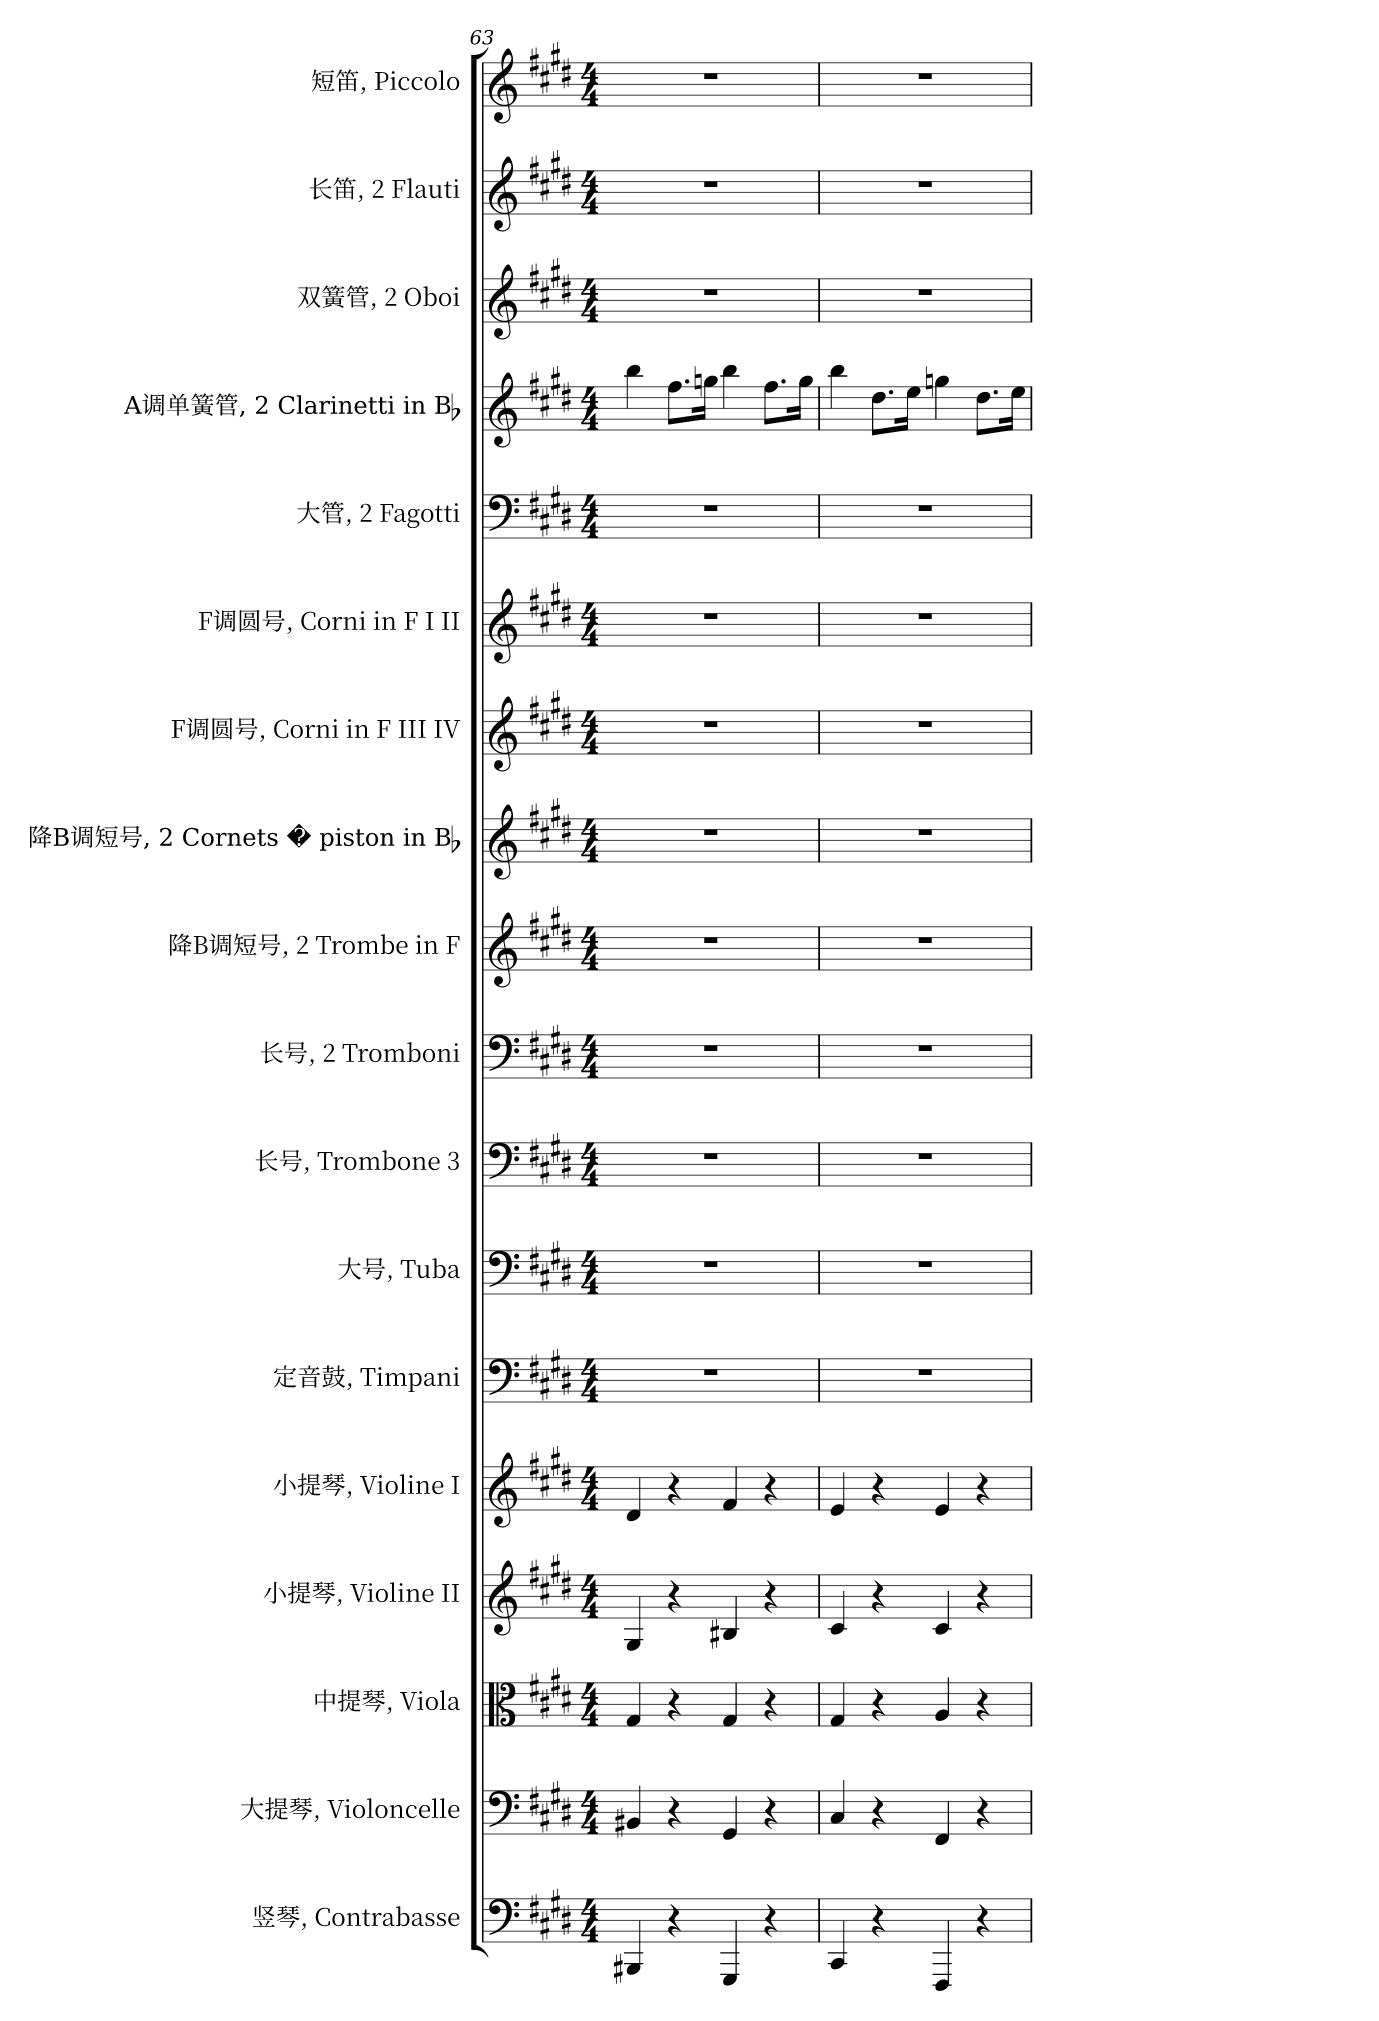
**kern	**kern	**kern	**kern	**kern	**kern	**kern	**kern	**kern	**kern	**kern	**kern	**kern	**kern	**kern	**kern	**kern	**kern
*part18	*part17	*part16	*part15	*part14	*part13	*part12	*part11	*part10	*part9	*part8	*part7	*part6	*part5	*part4	*part3	*part2	*part1
*staff18	*staff17	*staff16	*staff15	*staff14	*staff13	*staff12	*staff11	*staff10	*staff9	*staff8	*staff7	*staff6	*staff5	*staff4	*staff3	*staff2	*staff1
*I"竖琴, Contrabasse	*I"大提琴, Violoncelle	*I"中提琴, Viola	*I"小提琴, Violine II	*I"小提琴, Violine I	*I"定音鼓, Timpani	*I"大号, Tuba	*I"长号, Trombone 3	*I"长号, 2 Tromboni	*I"降B调短号, 2 Trombe in F	*I"降B调短号, 2 Cornets � piston in Bb	*I"F调圆号, Corni in F III IV	*I"F调圆号, Corni in F I II	*I"大管, 2 Fagotti	*I"A调单簧管, 2 Clarinetti in Bb	*I"双簧管, 2 Oboi	*I"长笛, 2 Flauti	*I"短笛, Piccolo
*	*I'Vc.	*I'Vla.	*I'Vln.	*I'Vln.	*I'Timp.	*I'Tba.	*I'Tbn.	*I'Tbn.	*	*I'B♭ Cnt.	*	*	*	*I'A Cl.	*I'Ob.	*I'Fl.	*I'Picc.
*clefF4	*clefF4	*clefC3	*clefG2	*clefG2	*clefF4	*clefF4	*clefF4	*clefF4	*clefG2	*clefG2	*clefG2	*clefG2	*clefF4	*clefG2	*clefG2	*clefG2	*clefG2
*	*	*	*	*	*	*	*	*	*ITrd1c2	*ITrd1c2	*ITrd4c7	*ITrd4c7	*	*ITrd2c3	*	*	*ITrd-7c-12
*k[f#c#g#d#]	*k[f#c#g#d#]	*k[f#c#g#d#]	*k[f#c#g#d#]	*k[f#c#g#d#]	*k[f#c#g#d#]	*k[f#c#g#d#]	*k[f#c#g#d#]	*k[f#c#g#d#]	*k[f#c#]	*k[f#c#]	*k[f#c#g#]	*k[f#c#g#]	*k[f#c#g#d#]	*k[f#c#g#d#a#e#b#]	*k[f#c#g#d#]	*k[f#c#g#d#]	*k[f#c#g#d#]
*M4/4	*M4/4	*M4/4	*M4/4	*M4/4	*M4/4	*M4/4	*M4/4	*M4/4	*M4/4	*M4/4	*M4/4	*M4/4	*M4/4	*M4/4	*M4/4	*M4/4	*M4/4
*MM86	*MM86	*MM86	*MM86	*MM86	*MM86	*MM86	*MM86	*MM86	*MM86	*MM86	*MM86	*MM86	*MM86	*MM86	*MM86	*MM86	*MM86
=63	=63	=63	=63	=63	=63	=63	=63	=63	=63	=63	=63	=63	=63	=63	=63	=63	=63
4BBB#X/	4BB#X/	4G#/	4G#/	4d#/	1r	1r	1r	1r	1r	1r	1r	1r	1r	4gg#\	1r	1r	1r
4r	4r	4r	4r	4r	.	.	.	.	.	.	.	.	.	8.dd#\L	.	.	.
.	.	.	.	.	.	.	.	.	.	.	.	.	.	16een\Jk	.	.	.
4GGG#/	4GG#/	4G#/	4B#X/	4f#/	.	.	.	.	.	.	.	.	.	4gg#\	.	.	.
4r	4r	4r	4r	4r	.	.	.	.	.	.	.	.	.	8.dd#\L	.	.	.
.	.	.	.	.	.	.	.	.	.	.	.	.	.	16ee\Jk	.	.	.
!!LO:PB:g=z
=64	=64	=64	=64	=64	=64	=64	=64	=64	=64	=64	=64	=64	=64	=64	=64	=64	=64
*	*	*	*	*	*	*	*	*	*	*	*	*	*	*	*	*	*MM86
4CC#/	4C#/	4G#/	4c#/	4e/	1r	1r	1r	1r	1r	1r	1r	1r	1r	4gg#\	1r	1r	1r
4r	4r	4r	4r	4r	.	.	.	.	.	.	.	.	.	8.b#\L	.	.	.
.	.	.	.	.	.	.	.	.	.	.	.	.	.	16cc#\Jk	.	.	.
4FFF#/	4FF#/	4A/	4c#/	4e/	.	.	.	.	.	.	.	.	.	4een\	.	.	.
4r	4r	4r	4r	4r	.	.	.	.	.	.	.	.	.	8.b#\L	.	.	.
.	.	.	.	.	.	.	.	.	.	.	.	.	.	16cc#\Jk	.	.	.
=	=	=	=	=	=	=	=	=	=	=	=	=	=	=	=	=	=
*-	*-	*-	*-	*-	*-	*-	*-	*-	*-	*-	*-	*-	*-	*-	*-	*-	*-
